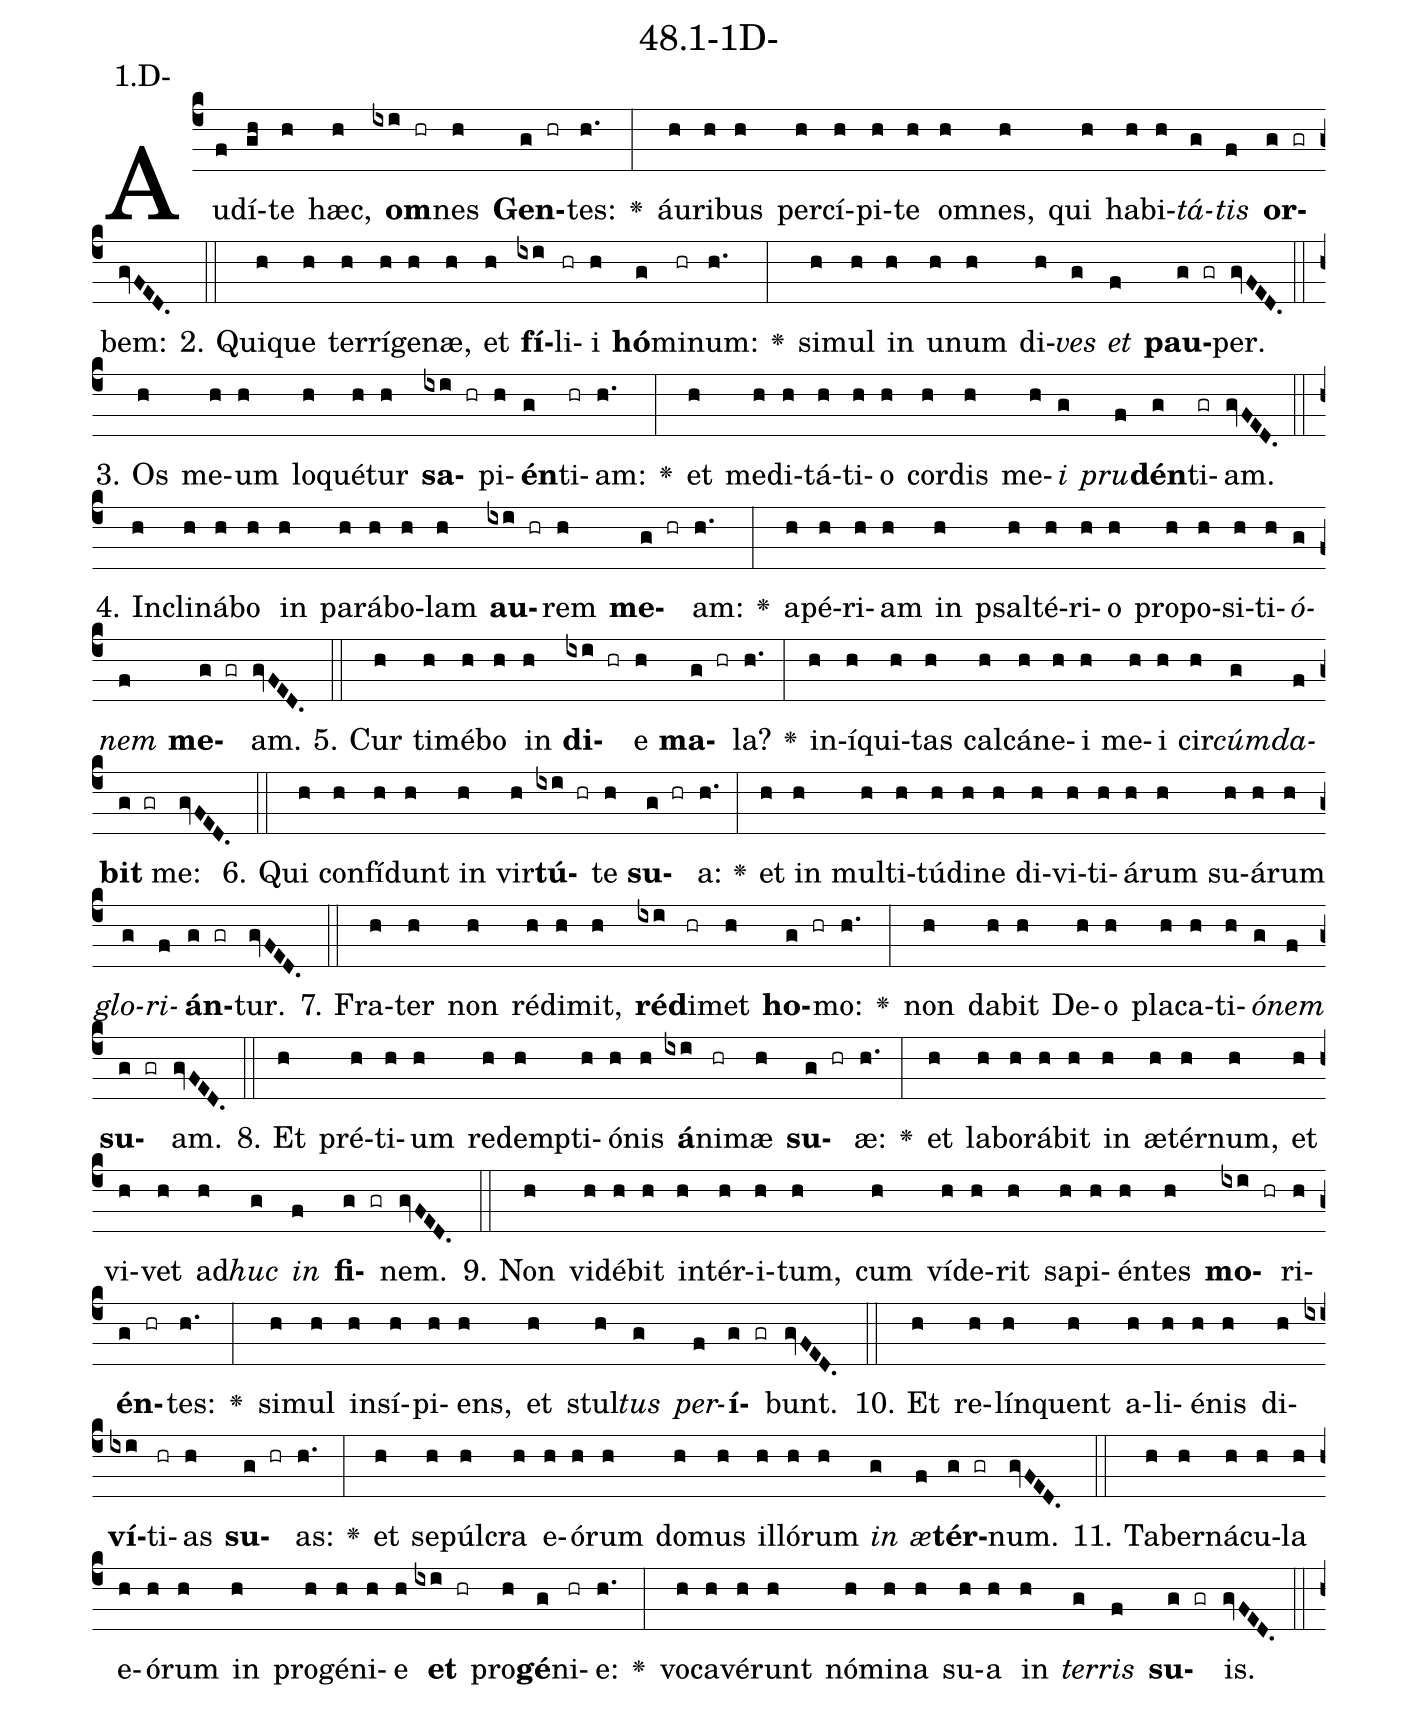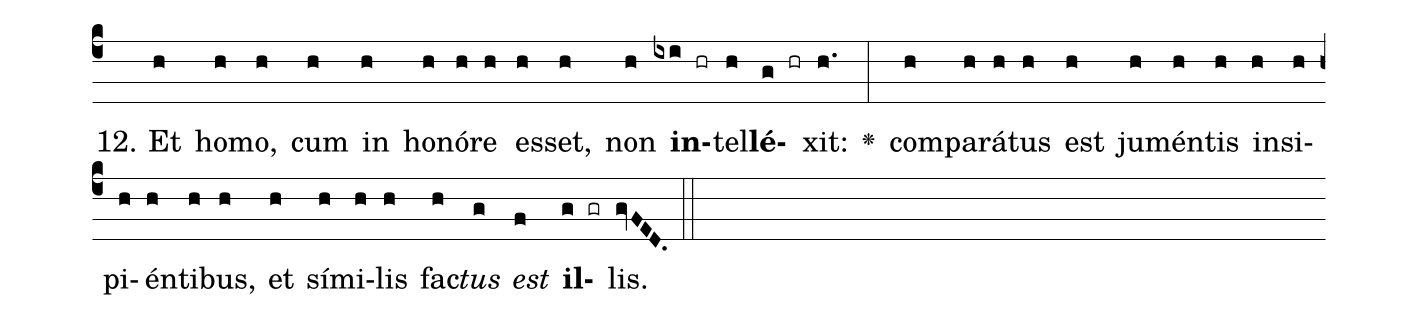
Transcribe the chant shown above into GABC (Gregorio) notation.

name: 48.1-1D-;
annotation: 1.D-;
%%
(c4)Au(f)dí(gh)te(h) hæc,(h) <b>om</b>(ixi hr)nes(h) <b>Gen</b>(g hr)tes:(h.) <v>\greheightstar</v>(:) áu(h)ri(h)bus(h) per(h)cí(h)pi(h)te(h) om(h)nes,(h) qui(h) ha(h)bi(h)<i>tá</i>(g)<i>tis</i>(f) <b>or</b>(g gr)bem:(gvFED.) (::)
2. Qui(h)que(h) ter(h)rí(h)ge(h)næ,(h) et(h) <b>fí</b>(ixi)li(hr)i(h) <b>hó</b>(g)mi(hr)num:(h.) <v>\greheightstar</v>(:) si(h)mul(h) in(h) u(h)num(h) di(h)<i>ves</i>(g) <i>et</i>(f) <b>pau</b>(g gr)per.(gvFED.) (::)
3. Os(h) me(h)um(h) lo(h)qué(h)tur(h) <b>sa</b>(ixi hr)pi(h)<b>én</b>(g)ti(hr)am:(h.) <v>\greheightstar</v>(:) et(h) me(h)di(h)tá(h)ti(h)o(h) cor(h)dis(h) me(h)<i>i</i>(g) <i>pru</i>(f)<b>dén</b>(g)ti(gr)am.(gvFED.) (::)
4. In(h)cli(h)ná(h)bo(h) in(h) pa(h)rá(h)bo(h)lam(h) <b>au</b>(ixi hr)rem(h) <b>me</b>(g hr)am:(h.) <v>\greheightstar</v>(:) a(h)pé(h)ri(h)am(h) in(h) psal(h)té(h)ri(h)o(h) pro(h)po(h)si(h)ti(h)<i>ó</i>(g)<i>nem</i>(f) <b>me</b>(g gr)am.(gvFED.) (::)
5. Cur(h) ti(h)mé(h)bo(h) in(h) <b>di</b>(ixi hr)e(h) <b>ma</b>(g hr)la?(h.) <v>\greheightstar</v>(:) in(h)í(h)qui(h)tas(h) cal(h)cá(h)ne(h)i(h) me(h)i(h) cir(h)<i>cúm</i>(g)<i>da</i>(f)<b>bit</b>(g gr) me:(gvFED.) (::)
6. Qui(h) con(h)fí(h)dunt(h) in(h) vir(h)<b>tú</b>(ixi hr)te(h) <b>su</b>(g hr)a:(h.) <v>\greheightstar</v>(:) et(h) in(h) mul(h)ti(h)tú(h)di(h)ne(h) di(h)vi(h)ti(h)á(h)rum(h) su(h)á(h)rum(h) <i>glo</i>(g)<i>ri</i>(f)<b>án</b>(g gr)tur.(gvFED.) (::)
7. Fra(h)ter(h) non(h) réd(h)i(h)mit,(h) <b>réd</b>(ixi)i(hr)met(h) <b>ho</b>(g hr)mo:(h.) <v>\greheightstar</v>(:) non(h) da(h)bit(h) De(h)o(h) pla(h)ca(h)ti(h)<i>ó</i>(g)<i>nem</i>(f) <b>su</b>(g gr)am.(gvFED.) (::)
8. Et(h) pré(h)ti(h)um(h) red(h)emp(h)ti(h)ó(h)nis(h) <b>á</b>(ixi)ni(hr)mæ(h) <b>su</b>(g hr)æ:(h.) <v>\greheightstar</v>(:) et(h) la(h)bo(h)rá(h)bit(h) in(h) æ(h)tér(h)num,(h) et(h) vi(h)vet(h) ad(h)<i>huc</i>(g) <i>in</i>(f) <b>fi</b>(g gr)nem.(gvFED.) (::)
9. Non(h) vi(h)dé(h)bit(h) in(h)tér(h)i(h)tum,(h) cum(h) ví(h)de(h)rit(h) sa(h)pi(h)én(h)tes(h) <b>mo</b>(ixi hr)ri(h)<b>én</b>(g hr)tes:(h.) <v>\greheightstar</v>(:) si(h)mul(h) in(h)sí(h)pi(h)ens,(h) et(h) stul(h)<i>tus</i>(g) <i>per</i>(f)<b>í</b>(g gr)bunt.(gvFED.) (::)
10. Et(h) re(h)lín(h)quent(h) a(h)li(h)é(h)nis(h) di(h)<b>ví</b>(ixi)ti(hr)as(h) <b>su</b>(g hr)as:(h.) <v>\greheightstar</v>(:) et(h) se(h)púl(h)cra(h) e(h)ó(h)rum(h) do(h)mus(h) il(h)ló(h)rum(h) <i>in</i>(g) <i>æ</i>(f)<b>tér</b>(g gr)num.(gvFED.) (::)
11. Ta(h)ber(h)ná(h)cu(h)la(h) e(h)ó(h)rum(h) in(h) pro(h)gé(h)ni(h)e(h) <b>et</b>(ixi hr) pro(h)<b>gé</b>(g)ni(hr)e:(h.) <v>\greheightstar</v>(:) vo(h)ca(h)vé(h)runt(h) nó(h)mi(h)na(h) su(h)a(h) in(h) <i>ter</i>(g)<i>ris</i>(f) <b>su</b>(g gr)is.(gvFED.) (::)
12. Et(h) ho(h)mo,(h) cum(h) in(h) ho(h)nó(h)re(h) es(h)set,(h) non(h) <b>in</b>(ixi hr)tel(h)<b>lé</b>(g hr)xit:(h.) <v>\greheightstar</v>(:) com(h)pa(h)rá(h)tus(h) est(h) ju(h)mén(h)tis(h) in(h)si(h)pi(h)én(h)ti(h)bus,(h) et(h) sí(h)mi(h)lis(h) fac(h)<i>tus</i>(g) <i>est</i>(f) <b>il</b>(g gr)lis.(gvFED.) (::)
